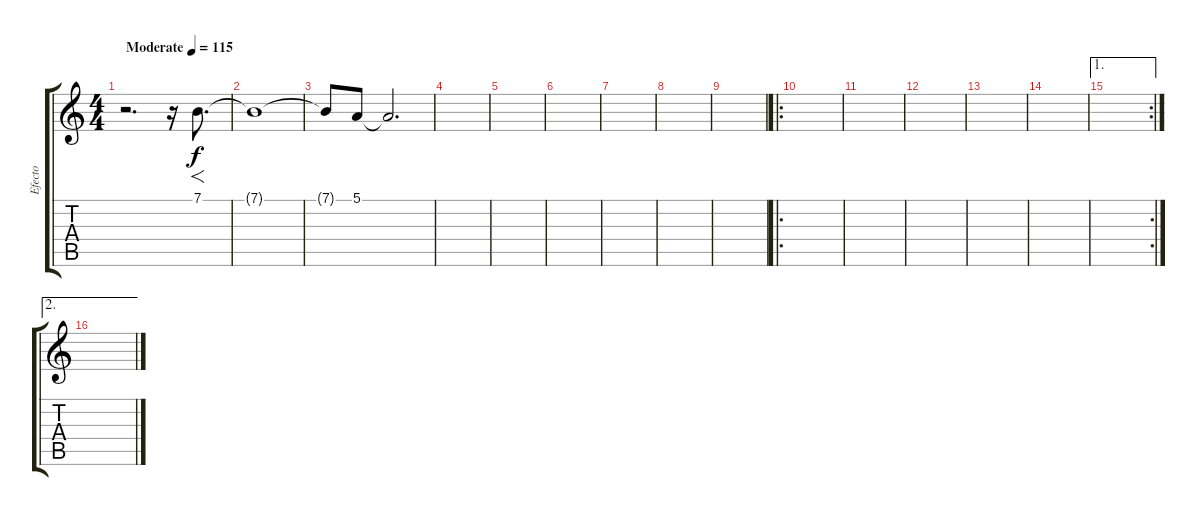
\track ("Efecto" "Efecto") {instrument fx6goblins}
\staff {score tabs}
\tuning (E4 B3 G3 D3 A2 E2) {hide}
\ts (4 4)
\tempo (115 "Moderate")
\clef g2
\ks c
r.2{d dy f instrument fx6goblins} r.16 7.1.8{f d} |
7.1{t}.1 |
7.1{t}.8 5.1.8 5.1{t}.2{d} |
|
|
|
|
|
|
\ro
|
|
|
|
|
\ae 1
\rc 2
|
\ae 2
